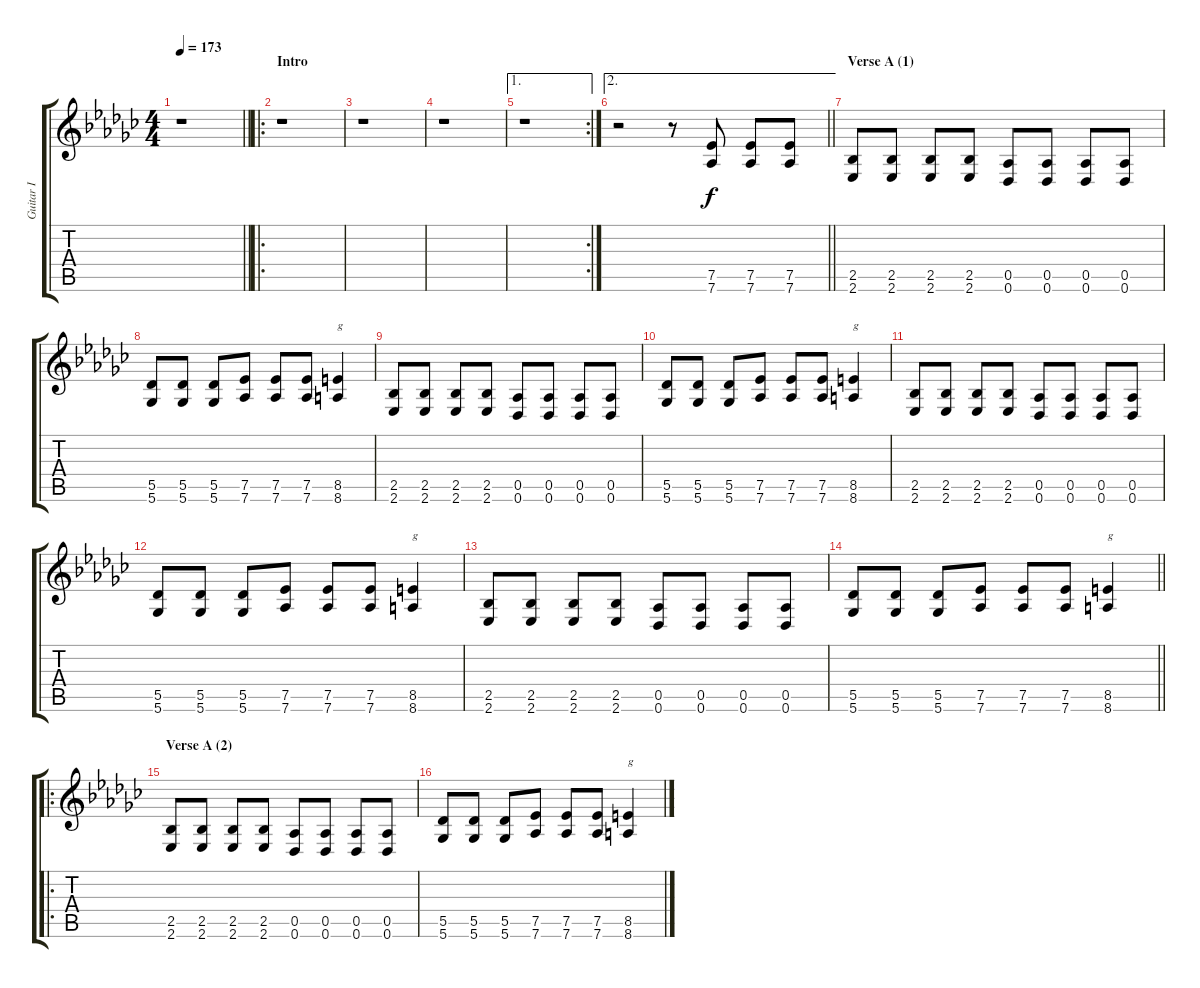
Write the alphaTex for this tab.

\track ("Guitar I" "Guitar I") {instrument distortionguitar}
\staff {score tabs}
\tuning (Eb4 Bb3 Gb3 Db3 Ab2 Db2) {hide}
\ts (4 4)
\tempo 173
\clef g2
\barLineRight lightlight
\ks ebminor
r.1{dy f instrument distortionguitar} |
\ro
\section ("" "Intro")
r.1 |
r.1 |
r.1 |
\ae 1
\rc 2
r.1 |
\ae 2
\barLineRight lightlight
r.2 r.8 (7.5 7.6).8 (7.5 7.6).8 (7.5 7.6).8 |
\section ("" "Verse A (1)")
(2.5 2.6).8 (2.5 2.6).8 (2.5 2.6).8 (2.5 2.6).8 (0.5 0.6).8 (0.5 0.6).8 (0.5 0.6).8 (0.5 0.6).8 |
(5.5 5.6).8 (5.5 5.6).8 (5.5 5.6).8 (7.5 7.6).8 (7.5 7.6).8 (7.5 7.6).8 (8.5 8.6).4{txt "g"} |
(2.5 2.6).8 (2.5 2.6).8 (2.5 2.6).8 (2.5 2.6).8 (0.5 0.6).8 (0.5 0.6).8 (0.5 0.6).8 (0.5 0.6).8 |
(5.5 5.6).8 (5.5 5.6).8 (5.5 5.6).8 (7.5 7.6).8 (7.5 7.6).8 (7.5 7.6).8 (8.5 8.6).4{txt "g"} |
(2.5 2.6).8 (2.5 2.6).8 (2.5 2.6).8 (2.5 2.6).8 (0.5 0.6).8 (0.5 0.6).8 (0.5 0.6).8 (0.5 0.6).8 |
(5.5 5.6).8 (5.5 5.6).8 (5.5 5.6).8 (7.5 7.6).8 (7.5 7.6).8 (7.5 7.6).8 (8.5 8.6).4{txt "g"} |
(2.5 2.6).8 (2.5 2.6).8 (2.5 2.6).8 (2.5 2.6).8 (0.5 0.6).8 (0.5 0.6).8 (0.5 0.6).8 (0.5 0.6).8 |
\barLineRight lightlight
(5.5 5.6).8 (5.5 5.6).8 (5.5 5.6).8 (7.5 7.6).8 (7.5 7.6).8 (7.5 7.6).8 (8.5 8.6).4{txt "g"} |
\ro
\section ("" "Verse A (2)")
(2.5 2.6).8 (2.5 2.6).8 (2.5 2.6).8 (2.5 2.6).8 (0.5 0.6).8 (0.5 0.6).8 (0.5 0.6).8 (0.5 0.6).8 |
(5.5 5.6).8 (5.5 5.6).8 (5.5 5.6).8 (7.5 7.6).8 (7.5 7.6).8 (7.5 7.6).8 (8.5 8.6).4{txt "g"}
